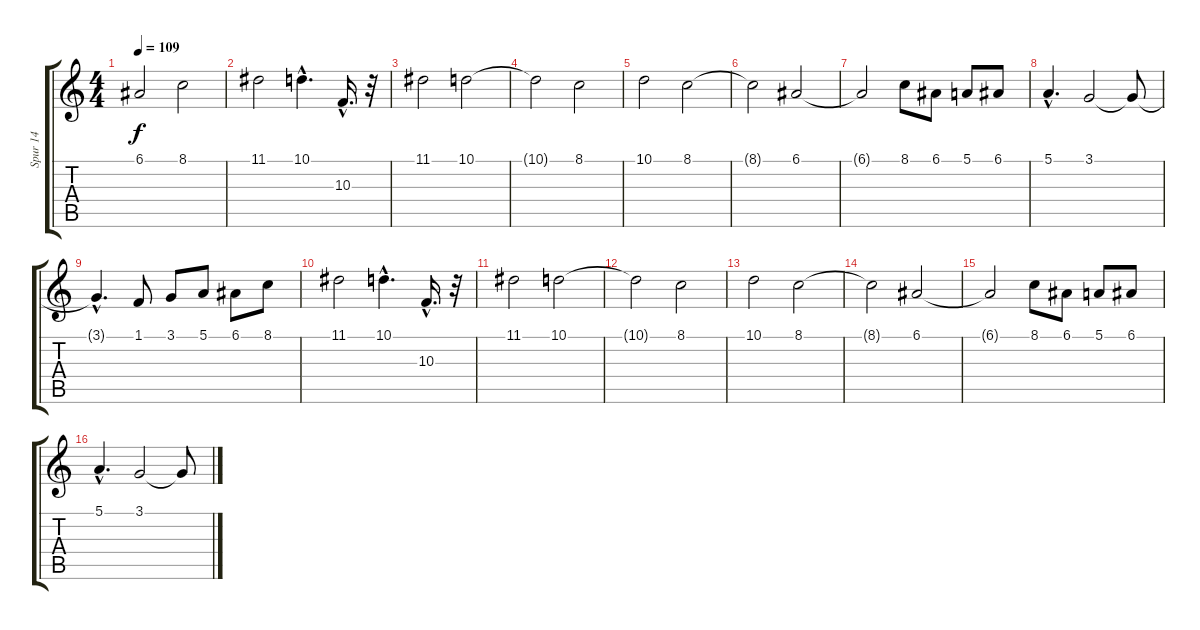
\track ("Spur 14" "Spur 14") {instrument stringensemble1}
\staff {score tabs}
\tuning (E4 B3 G3 D3 A2 E2) {hide}
\ts (4 4)
\tempo 109
\clef g2
\ks c
6.1.2{dy f} 8.1.2 |
11.1.2 10.1{hac}.4{d} 10.3{hac}.16{d} r.32 |
11.1.2 10.1.2 |
10.1{t}.2 8.1.2 |
10.1.2 8.1.2 |
8.1{t}.2 6.1.2 |
6.1{t}.2 8.1.8 6.1.8 5.1.8 6.1.8 |
5.1{hac}.4{d} 3.1.2 3.1{t}.8 |
3.1{hac t}.4{d} 1.1.8 3.1.8 5.1.8 6.1.8 8.1.8 |
11.1.2 10.1{hac}.4{d} 10.3{hac}.16{d} r.32 |
11.1.2 10.1.2 |
10.1{t}.2 8.1.2 |
10.1.2 8.1.2 |
8.1{t}.2 6.1.2 |
6.1{t}.2 8.1.8 6.1.8 5.1.8 6.1.8 |
5.1{hac}.4{d} 3.1.2 3.1{t}.8
